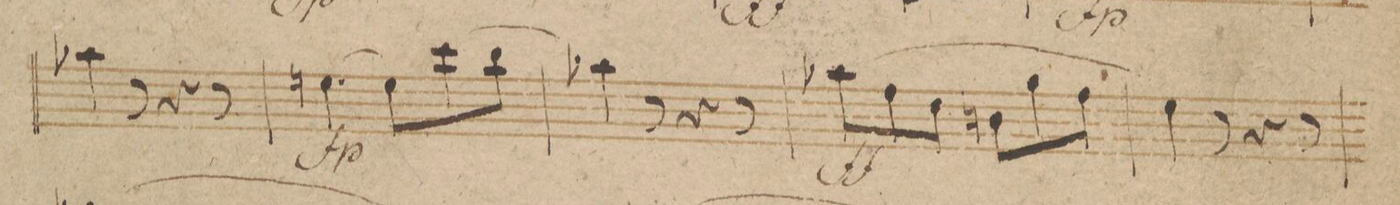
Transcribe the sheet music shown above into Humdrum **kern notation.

**kern	**dynam
*I"Violino Imo	*
*clefG2	*
*k[b-]	*
*M6/8	*
4aa-X\)	.
8r	.
4r	.
8r	.
=48	=48
[4.een\	fp
8ee\L]	.
(8ccc\	.
8bb-\J	.
=49	=49
4aa-X\)	.
8r	.
4r	.
8r	.
=50	=50
(8aa-X\L	ff
8ff\	.
8dd\J	.
8bn\L	.
8gg\	.
8ff\J	.
=51	=51
4ee\)	.
8r	.
4r	.
8r	.
=52	=52
*-	*-
